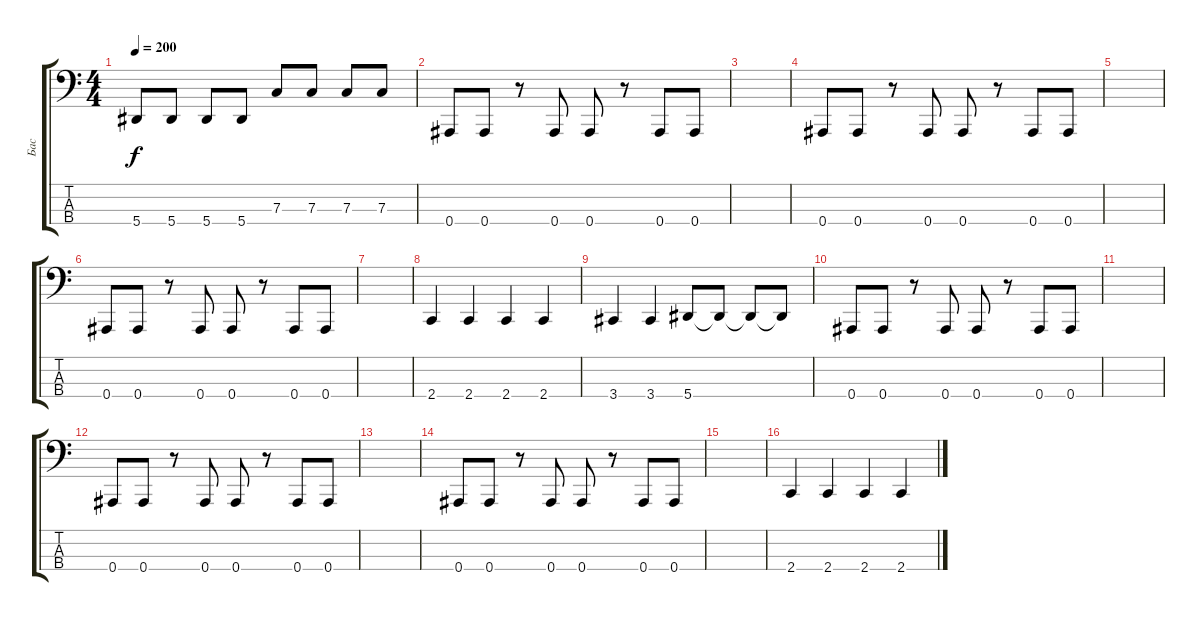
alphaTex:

\track ("Бас" "Бас") {instrument electricbassfinger}
\staff {score tabs}
\tuning (Eb2 Bb1 F1 Bb0) {hide}
\ts (4 4)
\tempo 200
\clef f4
\ks c
5.4.8{dy f} 5.4.8 5.4.8 5.4.8 7.3.8 7.3.8 7.3.8 7.3.8 |
0.4.8 0.4.8 r.8 0.4.8 0.4.8 r.8 0.4.8 0.4.8 |
|
0.4.8 0.4.8 r.8 0.4.8 0.4.8 r.8 0.4.8 0.4.8 |
|
0.4.8 0.4.8 r.8 0.4.8 0.4.8 r.8 0.4.8 0.4.8 |
|
2.4.4 2.4.4 2.4.4 2.4.4 |
3.4.4 3.4.4 5.4.8 5.4{t}.8 5.4{t}.8 5.4{t}.8 |
0.4.8 0.4.8 r.8 0.4.8 0.4.8 r.8 0.4.8 0.4.8 |
|
0.4.8 0.4.8 r.8 0.4.8 0.4.8 r.8 0.4.8 0.4.8 |
|
0.4.8 0.4.8 r.8 0.4.8 0.4.8 r.8 0.4.8 0.4.8 |
|
2.4.4 2.4.4 2.4.4 2.4.4
